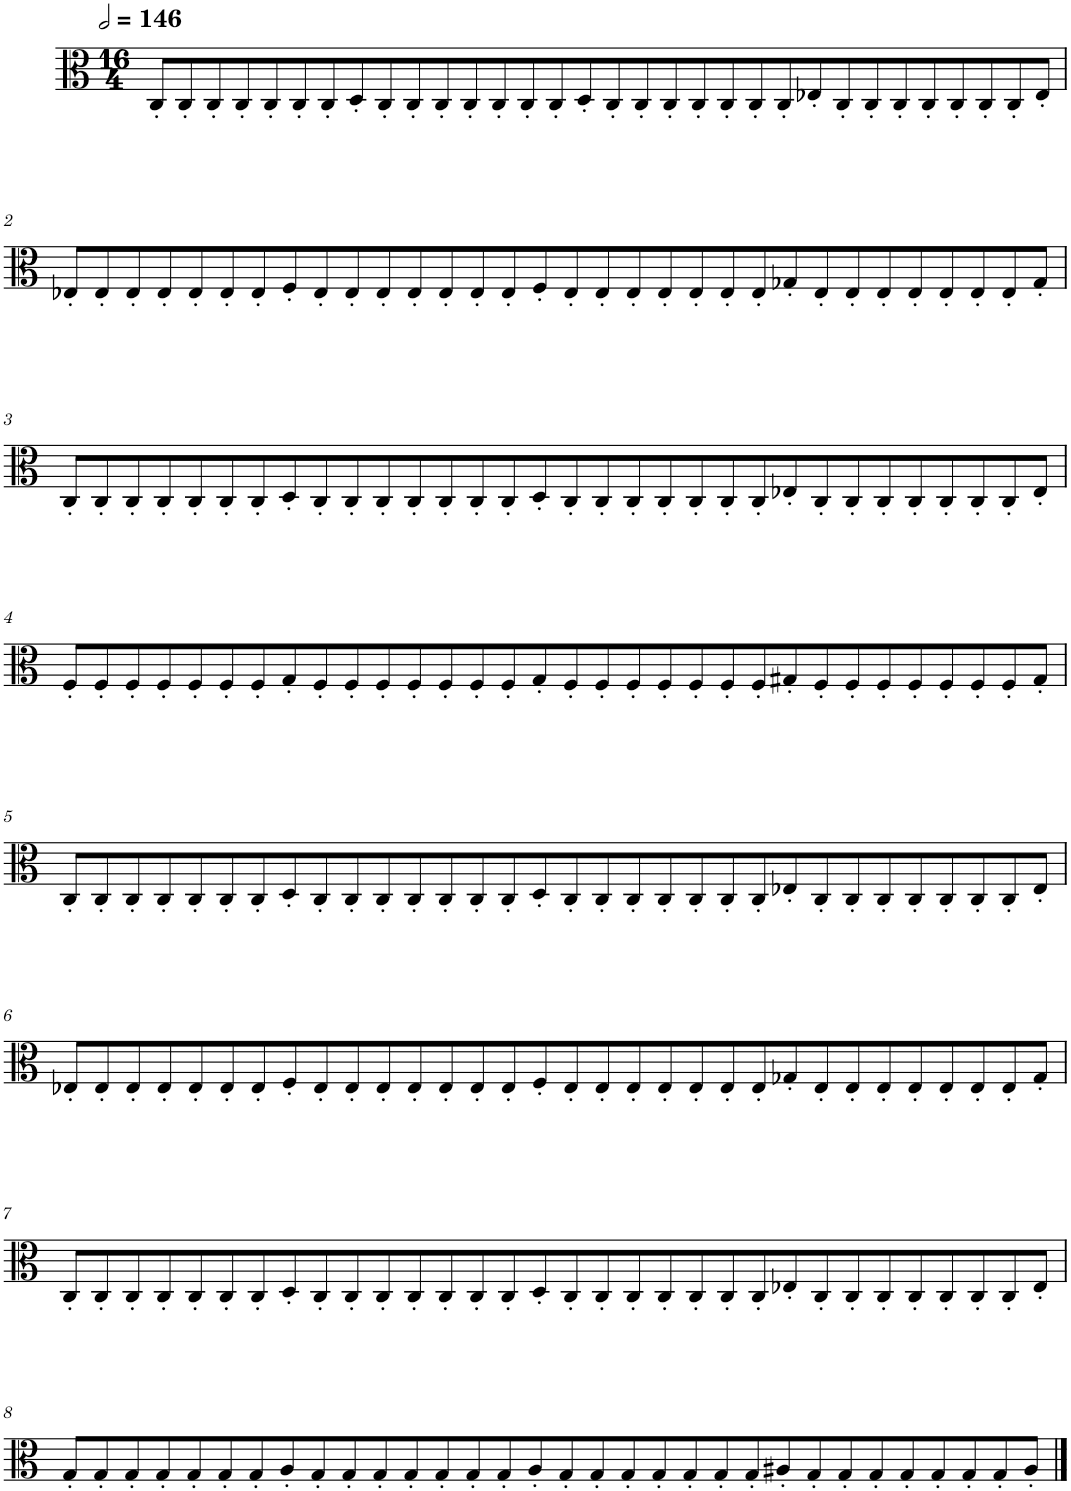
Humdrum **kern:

**kern
*part1
*staff1
*I"Viola
*I'Vla.
*clefC3
*k[]
*M16/4
*MM292
=1
8C'/L
8C'/
8C'/
8C'/
8C'/
8C'/
8C'/
8D'/
8C'/
8C'/
8C'/
8C'/
8C'/
8C'/
8C'/
8D'/
8C'/
8C'/
8C'/
8C'/
8C'/
8C'/
8C'/
8E-X'/
8C'/
8C'/
8C'/
8C'/
8C'/
8C'/
8C'/
8E-'/J
!!LO:LB:g=z
=2
8E-X'/L
8E-'/
8E-'/
8E-'/
8E-'/
8E-'/
8E-'/
8F'/
8E-'/
8E-'/
8E-'/
8E-'/
8E-'/
8E-'/
8E-'/
8F'/
8E-'/
8E-'/
8E-'/
8E-'/
8E-'/
8E-'/
8E-'/
8G-X'/
8E-'/
8E-'/
8E-'/
8E-'/
8E-'/
8E-'/
8E-'/
8G-'/J
!!LO:LB:g=z
=3
8C'/L
8C'/
8C'/
8C'/
8C'/
8C'/
8C'/
8D'/
8C'/
8C'/
8C'/
8C'/
8C'/
8C'/
8C'/
8D'/
8C'/
8C'/
8C'/
8C'/
8C'/
8C'/
8C'/
8E-X'/
8C'/
8C'/
8C'/
8C'/
8C'/
8C'/
8C'/
8E-'/J
!!LO:LB:g=z
=4
8F'/L
8F'/
8F'/
8F'/
8F'/
8F'/
8F'/
8G'/
8F'/
8F'/
8F'/
8F'/
8F'/
8F'/
8F'/
8G'/
8F'/
8F'/
8F'/
8F'/
8F'/
8F'/
8F'/
8G#X'/
8F'/
8F'/
8F'/
8F'/
8F'/
8F'/
8F'/
8G#'/J
!!LO:LB:g=z
=5
8C'/L
8C'/
8C'/
8C'/
8C'/
8C'/
8C'/
8D'/
8C'/
8C'/
8C'/
8C'/
8C'/
8C'/
8C'/
8D'/
8C'/
8C'/
8C'/
8C'/
8C'/
8C'/
8C'/
8E-X'/
8C'/
8C'/
8C'/
8C'/
8C'/
8C'/
8C'/
8E-'/J
!!LO:LB:g=z
=6
8E-X'/L
8E-'/
8E-'/
8E-'/
8E-'/
8E-'/
8E-'/
8F'/
8E-'/
8E-'/
8E-'/
8E-'/
8E-'/
8E-'/
8E-'/
8F'/
8E-'/
8E-'/
8E-'/
8E-'/
8E-'/
8E-'/
8E-'/
8G-X'/
8E-'/
8E-'/
8E-'/
8E-'/
8E-'/
8E-'/
8E-'/
8G-'/J
!!LO:LB:g=z
=7
8C'/L
8C'/
8C'/
8C'/
8C'/
8C'/
8C'/
8D'/
8C'/
8C'/
8C'/
8C'/
8C'/
8C'/
8C'/
8D'/
8C'/
8C'/
8C'/
8C'/
8C'/
8C'/
8C'/
8E-X'/
8C'/
8C'/
8C'/
8C'/
8C'/
8C'/
8C'/
8E-'/J
!!LO:LB:g=z
=8
8G'/L
8G'/
8G'/
8G'/
8G'/
8G'/
8G'/
8A'/
8G'/
8G'/
8G'/
8G'/
8G'/
8G'/
8G'/
8A'/
8G'/
8G'/
8G'/
8G'/
8G'/
8G'/
8G'/
8A#X'/
8G'/
8G'/
8G'/
8G'/
8G'/
8G'/
8G'/
8A#'/J
==
*-
